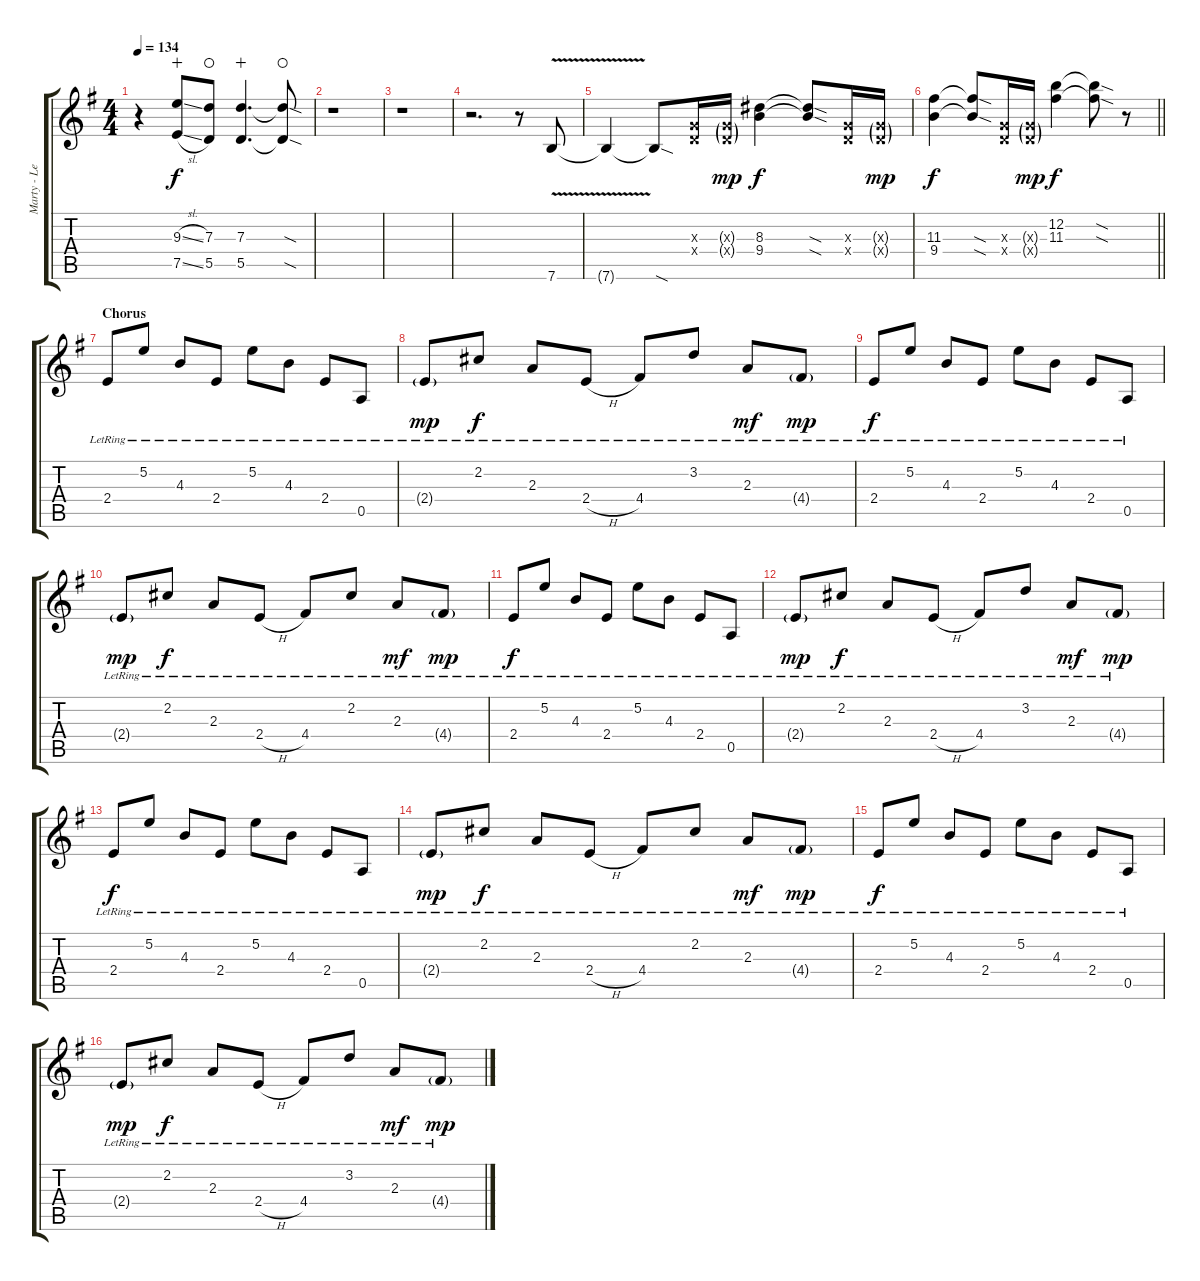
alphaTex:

\track ("Marty - Lead" "Marty - Le") {instrument overdrivenguitar}
\staff {score tabs}
\tuning (E4 B3 G3 D3 A2 E2) {hide}
\ts (4 4)
\tempo 134
\clef g2
\ks eminor
r.4{dy f} (9.3{sl} 7.5{sl}).8{wahc} (7.3 5.5).8{waho} (7.3 5.5).4{d wahc} (7.3{sod t} 5.5{sod t}).8{waho} |
r.1 |
r.1 |
r.2{d} r.8 7.6{v}.8 |
7.6{t}.4 7.6{sod t}.8 (0.3{x} 0.4{x}).16 (0.3{g x} 0.4{g x}).16{dy mp} (8.3 9.4).4{dy f} (8.3{sod t} 9.4{sod t}).8 (0.3{x} 0.4{x}).16 (0.3{g x} 0.4{g x}).16{dy mp} |
\barLineRight lightlight
(11.3 9.4).4{dy f} (11.3{sod t} 9.4{sod t}).8 (0.3{x} 0.4{x}).16 (0.3{g x} 0.4{g x}).16{dy mp} (12.2 11.3).4{dy f} (12.2{sod t} 11.3{sod t}).8 r.8 |
\section ("" "Chorus")
2.4{lr}.8{volume 12 balance 8 instrument electricguitarclean} 5.2{lr}.8 4.3{lr}.8 2.4{lr}.8 5.2{lr}.8 4.3{lr}.8 2.4{lr}.8 0.5{lr}.8 |
2.4{g lr}.8{dy mp} 2.2{lr}.8{dy f} 2.3{lr}.8 2.4{h lr}.8 4.4{lr}.8 3.2{lr}.8 2.3{lr}.8{dy mf} 4.4{g lr}.8{dy mp} |
2.4{lr}.8{dy f} 5.2{lr}.8 4.3{lr}.8 2.4{lr}.8 5.2{lr}.8 4.3{lr}.8 2.4{lr}.8 0.5{lr}.8 |
2.4{g lr}.8{dy mp} 2.2{lr}.8{dy f} 2.3{lr}.8 2.4{h lr}.8 4.4{lr}.8 2.2{lr}.8 2.3{lr}.8{dy mf} 4.4{g lr}.8{dy mp} |
2.4{lr}.8{dy f} 5.2{lr}.8 4.3{lr}.8 2.4{lr}.8 5.2{lr}.8 4.3{lr}.8 2.4{lr}.8 0.5{lr}.8 |
2.4{g lr}.8{dy mp} 2.2{lr}.8{dy f} 2.3{lr}.8 2.4{h lr}.8 4.4{lr}.8 3.2{lr}.8 2.3{lr}.8{dy mf} 4.4{g lr}.8{dy mp} |
2.4{lr}.8{dy f} 5.2{lr}.8 4.3{lr}.8 2.4{lr}.8 5.2{lr}.8 4.3{lr}.8 2.4{lr}.8 0.5{lr}.8 |
2.4{g lr}.8{dy mp} 2.2{lr}.8{dy f} 2.3{lr}.8 2.4{h lr}.8 4.4{lr}.8 2.2{lr}.8 2.3{lr}.8{dy mf} 4.4{g lr}.8{dy mp} |
2.4{lr}.8{dy f} 5.2{lr}.8 4.3{lr}.8 2.4{lr}.8 5.2{lr}.8 4.3{lr}.8 2.4{lr}.8 0.5{lr}.8 |
2.4{g lr}.8{dy mp} 2.2{lr}.8{dy f} 2.3{lr}.8 2.4{h lr}.8 4.4{lr}.8 3.2{lr}.8 2.3{lr}.8{dy mf} 4.4{g lr}.8{dy mp}
